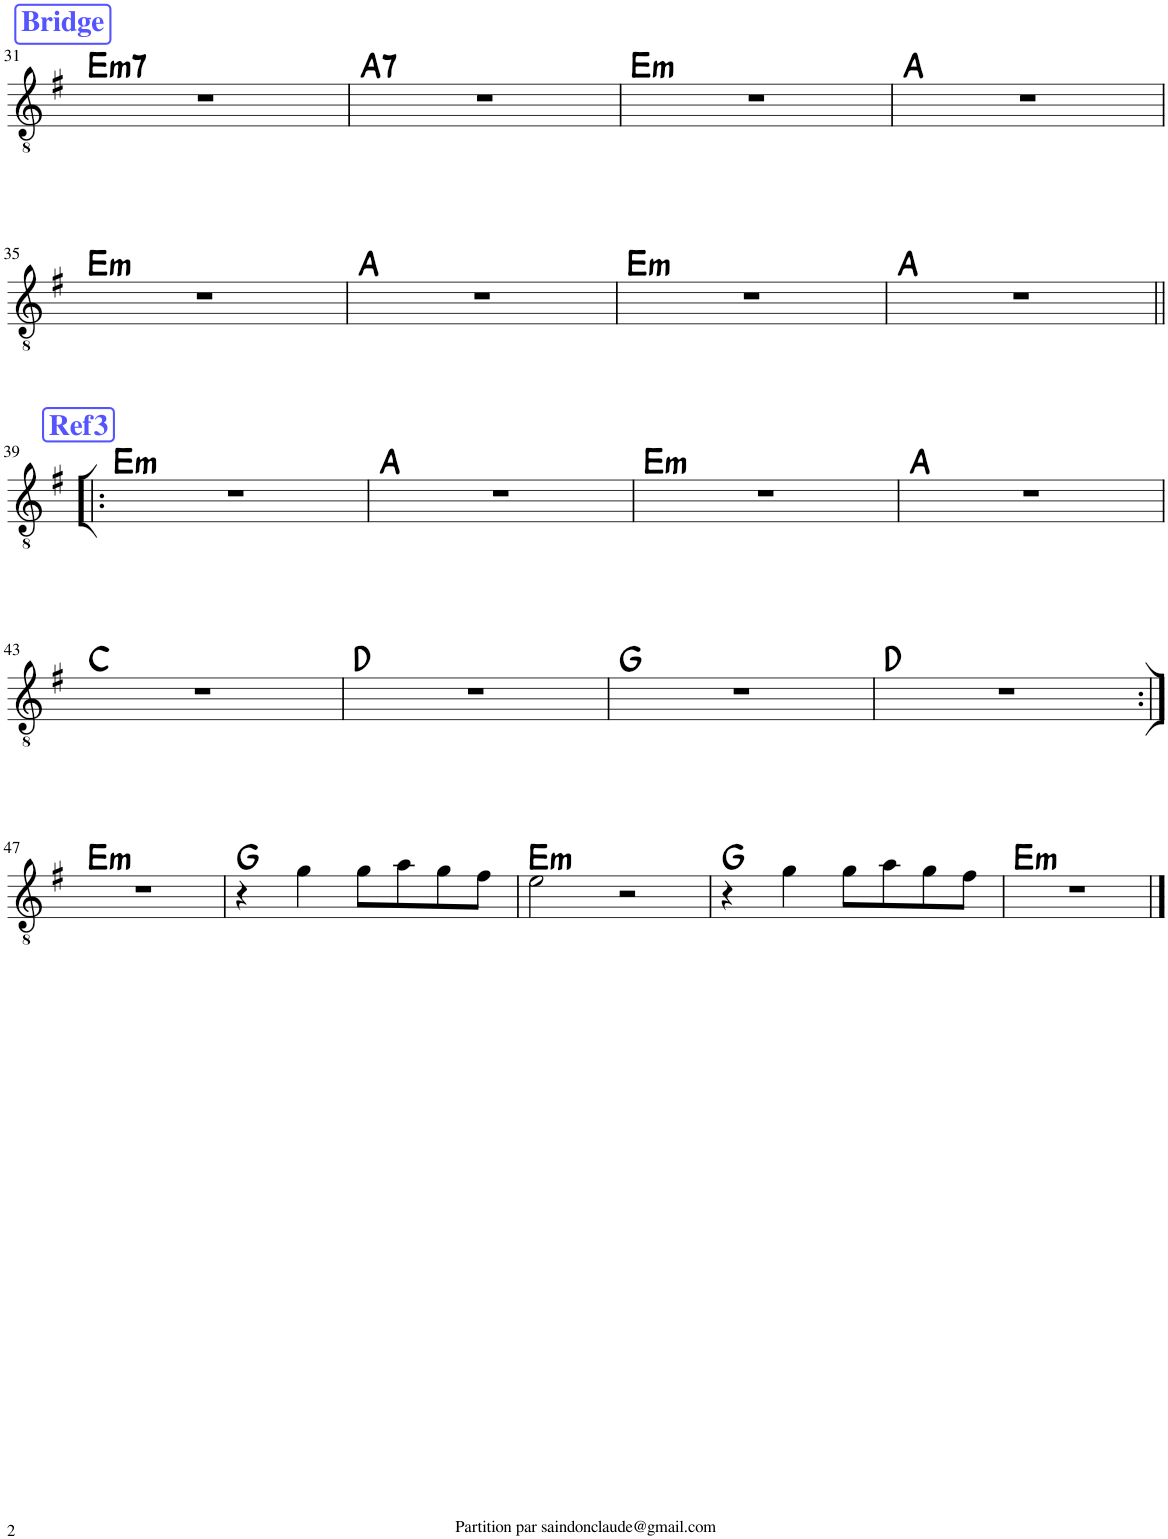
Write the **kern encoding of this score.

**kern	**harte
*part1	*part1
*staff1	*
*I"Classical Guitar	*
*I'Guit.	*
!!LO:PB:g=z
*clefGv2	*
*k[f#]	*
*M4/4	*
!!LO:REH:place=s1:a:B:cj:color=#5555FF:fs=14:t=Bridge
=31	=31
!	!LO:H:kt=m7
1r	E:min7
=32	=32
!	!LO:H:kt=7
1r	A:7
=33	=33
!	!LO:H:kt=m
1r	E:min
=34	=34
1r	A:maj
!!LO:LB:g=z
=35	=35
!	!LO:H:kt=m
1r	E:min
=36	=36
1r	A:maj
=37	=37
!	!LO:H:kt=m
1r	E:min
=38	=38
1r	A:maj
!!LO:LB:g=z
!!LO:REH:place=s1:a:B:cj:color=#5555FF:fs=14:t=Ref3
=39!|:	=39!|:
!	!LO:H:kt=m
1r	E:min
=40	=40
1r	A:maj
=41	=41
!	!LO:H:kt=m
1r	E:min
=42	=42
1r	A:maj
!!LO:LB:g=z
=43	=43
1r	C:maj
=44	=44
1r	D:maj
=45	=45
1r	G:maj
=46	=46
1r	D:maj
!!LO:LB:g=z
=47:|!	=47:|!
!	!LO:H:kt=m
1r	E:min
=48	=48
4r	G:maj
4g\	.
8g\L	.
8a\	.
8g\	.
8f#\J	.
=49	=49
!	!LO:H:kt=m
2e\	E:min
2r	.
=50	=50
4r	G:maj
4g\	.
8g\L	.
8a\	.
8g\	.
8f#\J	.
=51	=51
!	!LO:H:kt=m
1r	E:min
==	==
*-	*-
